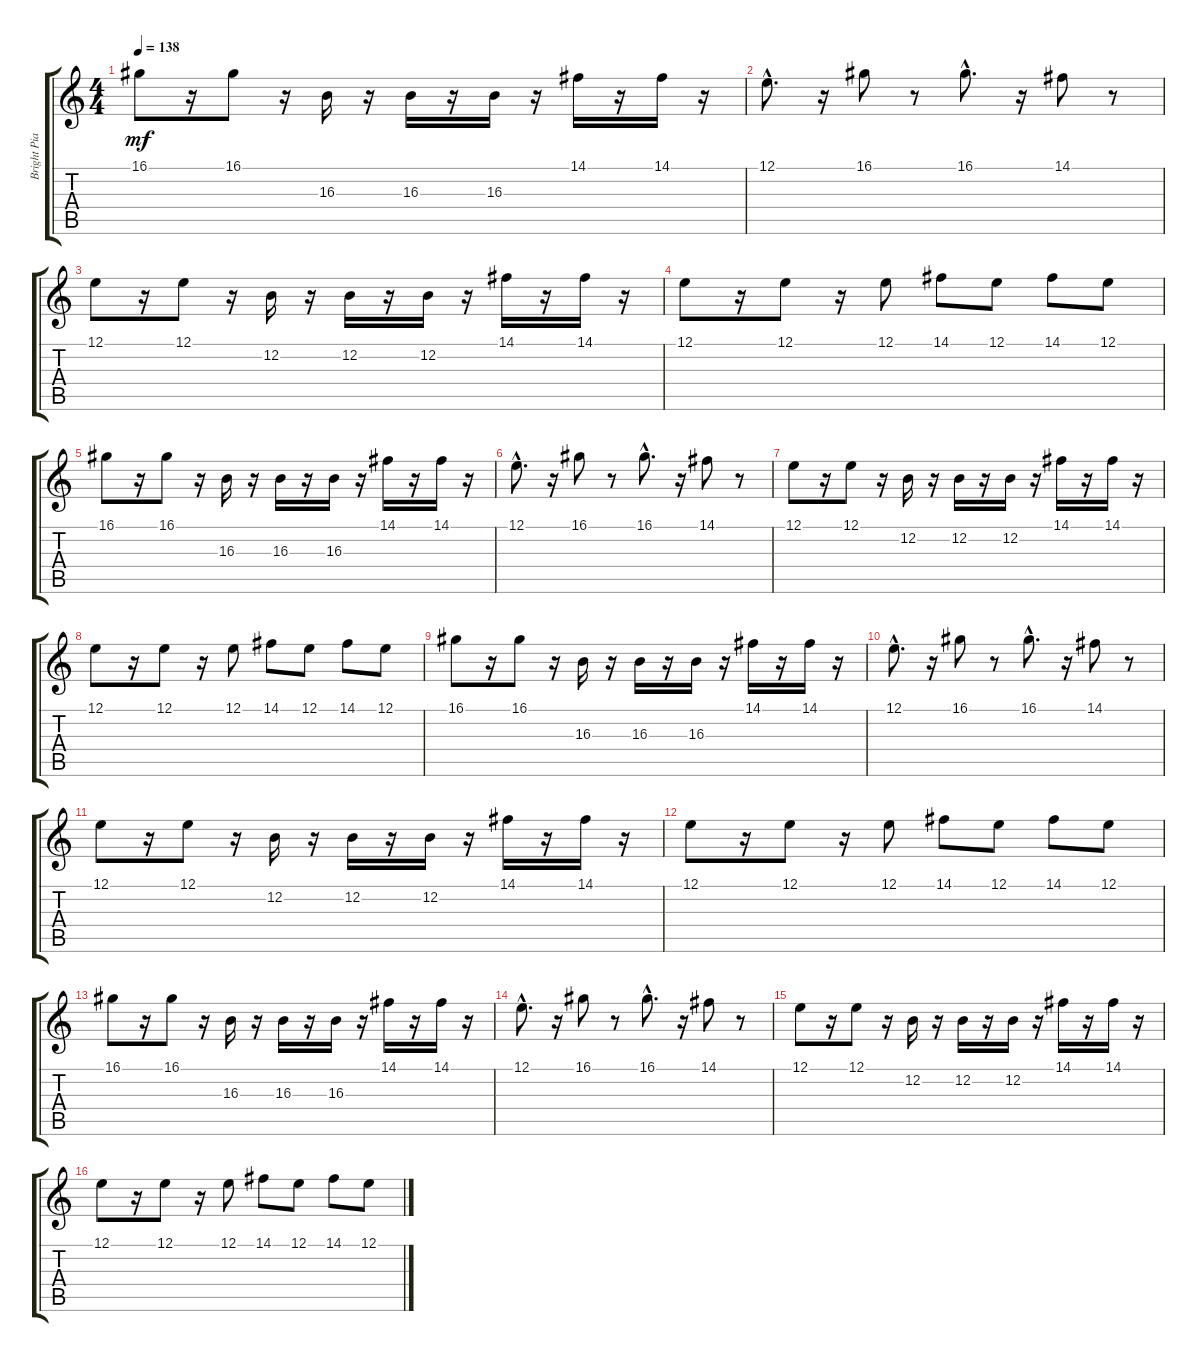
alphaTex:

\track ("Bright Piano" "Bright Pia") {instrument brightacousticpiano}
\staff {score tabs}
\tuning (E4 B3 G3 D3 A2 E2) {hide}
\ts (4 4)
\tempo 138
\clef g2
\ks c
16.1.8{dy mf} r.16 16.1.8 r.16 16.3.16 r.16 16.3.16 r.16 16.3.16 r.16 14.1.16 r.16 14.1.16 r.16 |
12.1{hac}.8{d} r.16 16.1.8 r.8 16.1{hac}.8{d} r.16 14.1.8 r.8 |
12.1.8 r.16 12.1.8 r.16 12.2.16 r.16 12.2.16 r.16 12.2.16 r.16 14.1.16 r.16 14.1.16 r.16 |
12.1.8 r.16 12.1.8 r.16 12.1.8 14.1.8 12.1.8 14.1.8 12.1.8 |
16.1.8 r.16 16.1.8 r.16 16.3.16 r.16 16.3.16 r.16 16.3.16 r.16 14.1.16 r.16 14.1.16 r.16 |
12.1{hac}.8{d} r.16 16.1.8 r.8 16.1{hac}.8{d} r.16 14.1.8 r.8 |
12.1.8 r.16 12.1.8 r.16 12.2.16 r.16 12.2.16 r.16 12.2.16 r.16 14.1.16 r.16 14.1.16 r.16 |
12.1.8 r.16 12.1.8 r.16 12.1.8 14.1.8 12.1.8 14.1.8 12.1.8 |
16.1.8 r.16 16.1.8 r.16 16.3.16 r.16 16.3.16 r.16 16.3.16 r.16 14.1.16 r.16 14.1.16 r.16 |
12.1{hac}.8{d} r.16 16.1.8 r.8 16.1{hac}.8{d} r.16 14.1.8 r.8 |
12.1.8 r.16 12.1.8 r.16 12.2.16 r.16 12.2.16 r.16 12.2.16 r.16 14.1.16 r.16 14.1.16 r.16 |
12.1.8 r.16 12.1.8 r.16 12.1.8 14.1.8 12.1.8 14.1.8 12.1.8 |
16.1.8 r.16 16.1.8 r.16 16.3.16 r.16 16.3.16 r.16 16.3.16 r.16 14.1.16 r.16 14.1.16 r.16 |
12.1{hac}.8{d} r.16 16.1.8 r.8 16.1{hac}.8{d} r.16 14.1.8 r.8 |
12.1.8 r.16 12.1.8 r.16 12.2.16 r.16 12.2.16 r.16 12.2.16 r.16 14.1.16 r.16 14.1.16 r.16 |
12.1.8 r.16 12.1.8 r.16 12.1.8 14.1.8 12.1.8 14.1.8 12.1.8
